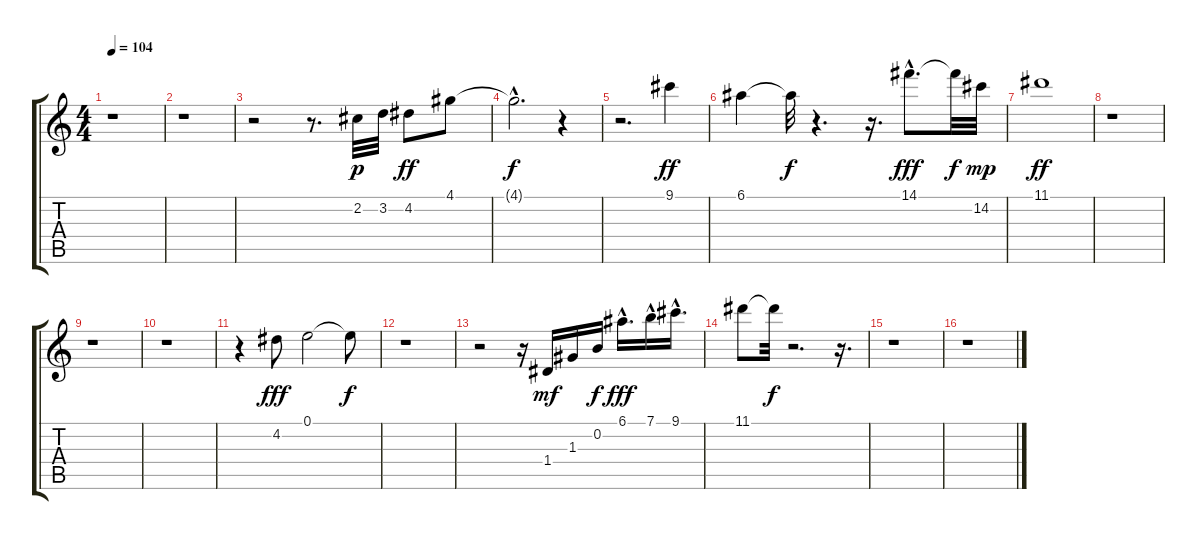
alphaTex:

\track "" {instrument acousticguitarnylon}
\staff {score tabs}
\tuning (E4 B3 G3 D3 A2 E2) {hide}
\ts (4 4)
\tempo 104
\clef g2
\ks c
r.1{dy f} |
r.1 |
r.2 r.8{d} 2.2.32{dy p} 3.2.32 4.2.8{dy ff} 4.1.8 |
4.1{hac t}.2{d dy f} r.4 |
r.2{d} 9.1.4{dy ff} |
6.1.4 6.1{t}.32{dy f} r.4{d} r.16{d} 14.1{hac}.8{d dy fff} 14.1{t}.32{dy f} 14.2.32{dy mp} |
11.1.1{dy ff} |
r.1 |
r.1 |
r.1 |
r.4 4.2.8{dy fff} 0.1.2 0.1{t}.8{dy f} |
r.1 |
r.2 r.16 1.4.16{dy mf} 1.3.16 0.2.16{dy f} 6.1{hac}.16{d dy fff} 7.1{hac}.16 9.1{hac}.16{d} |
11.1.8 11.1{t}.32{dy f} r.2{d} r.16{d} |
r.1 |
r.1
